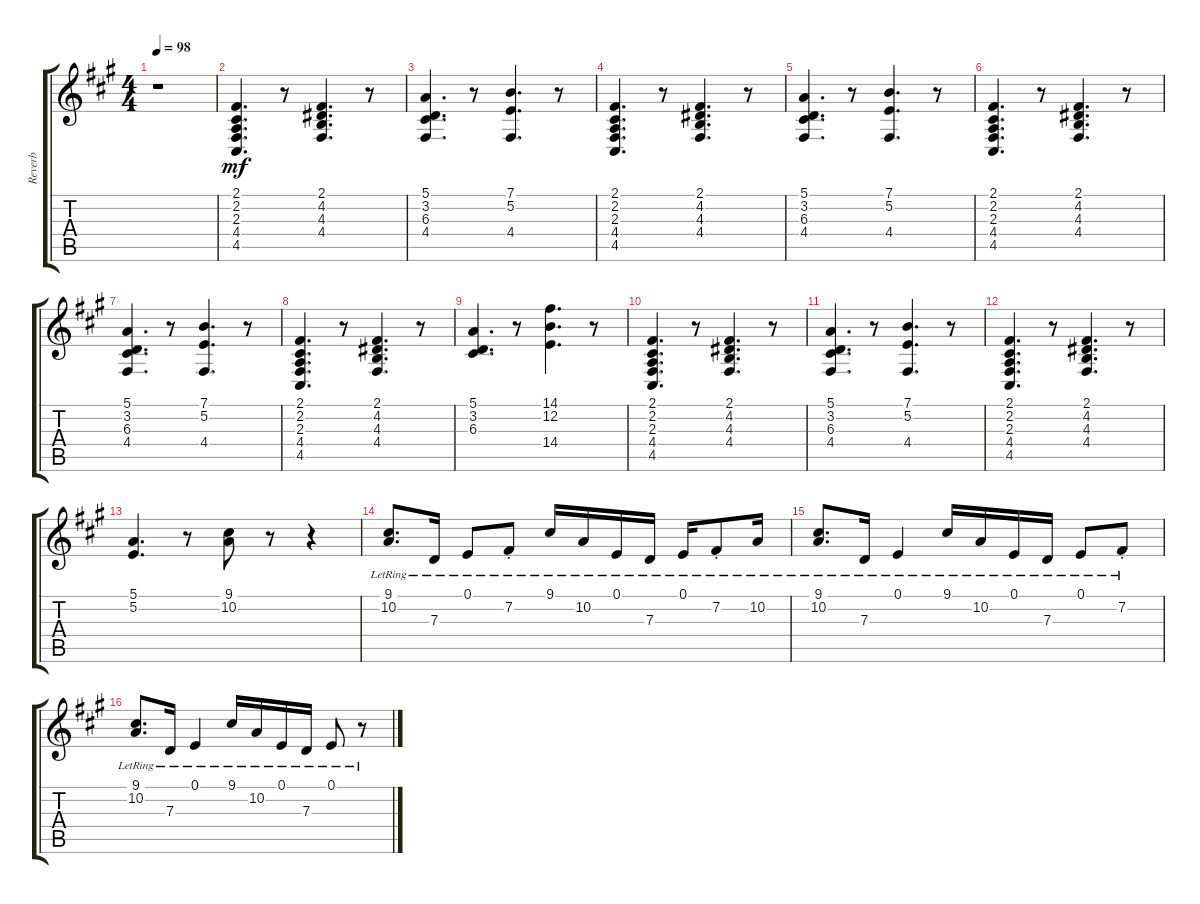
\track ("Reverb" "Reverb") {instrument fx7echoes}
\staff {score tabs}
\tuning (E4 B3 G3 D3 A2 E2) {hide}
\ts (4 4)
\tempo 98
\clef g2
\ks a
r.1{dy mf instrument fx7echoes} |
(2.1 2.2 2.3 4.4 4.5).4{d} r.8 (2.1 4.2 4.3 4.4).4{d} r.8 |
(5.1 3.2 6.3 4.4).4{d} r.8 (7.1 5.2 4.4).4{d} r.8 |
(2.1 2.2 2.3 4.4 4.5).4{d} r.8 (2.1 4.2 4.3 4.4).4{d} r.8 |
(5.1 3.2 6.3 4.4).4{d} r.8 (7.1 5.2 4.4).4{d} r.8 |
(2.1 2.2 2.3 4.4 4.5).4{d} r.8 (2.1 4.2 4.3 4.4).4{d} r.8 |
(5.1 3.2 6.3 4.4).4{d} r.8 (7.1 5.2 4.4).4{d} r.8 |
(2.1 2.2 2.3 4.4 4.5).4{d} r.8 (2.1 4.2 4.3 4.4).4{d} r.8 |
(5.1 3.2 6.3).4{d} r.8 (14.1 12.2 14.4).4{d} r.8 |
(2.1 2.2 2.3 4.4 4.5).4{d} r.8 (2.1 4.2 4.3 4.4).4{d} r.8 |
(5.1 3.2 6.3 4.4).4{d} r.8 (7.1 5.2 4.4).4{d} r.8 |
(2.1 2.2 2.3 4.4 4.5).4{d} r.8 (2.1 4.2 4.3 4.4).4{d} r.8 |
(5.1 5.2).4{d} r.8 (9.1 10.2).8 r.8 r.4 |
(9.1{lr} 10.2{lr}).8{d} 7.3{lr}.16 0.1{lr}.8 7.2{st lr}.8 9.1{lr}.16 10.2{lr}.16 0.1{lr}.16 7.3{lr}.16 0.1{lr}.16 7.2{st lr}.8 10.2{lr}.16 |
(9.1{lr} 10.2{lr}).8{d} 7.3{lr}.16 0.1{lr}.4 9.1{lr}.16 10.2{lr}.16 0.1{lr}.16 7.3{lr}.16 0.1{lr}.8 7.2{st lr}.8 |
(9.1{lr} 10.2{lr}).8{d} 7.3{lr}.16 0.1{lr}.4 9.1{lr}.16 10.2{lr}.16 0.1{lr}.16 7.3{lr}.16 0.1{lr}.8 r.8
